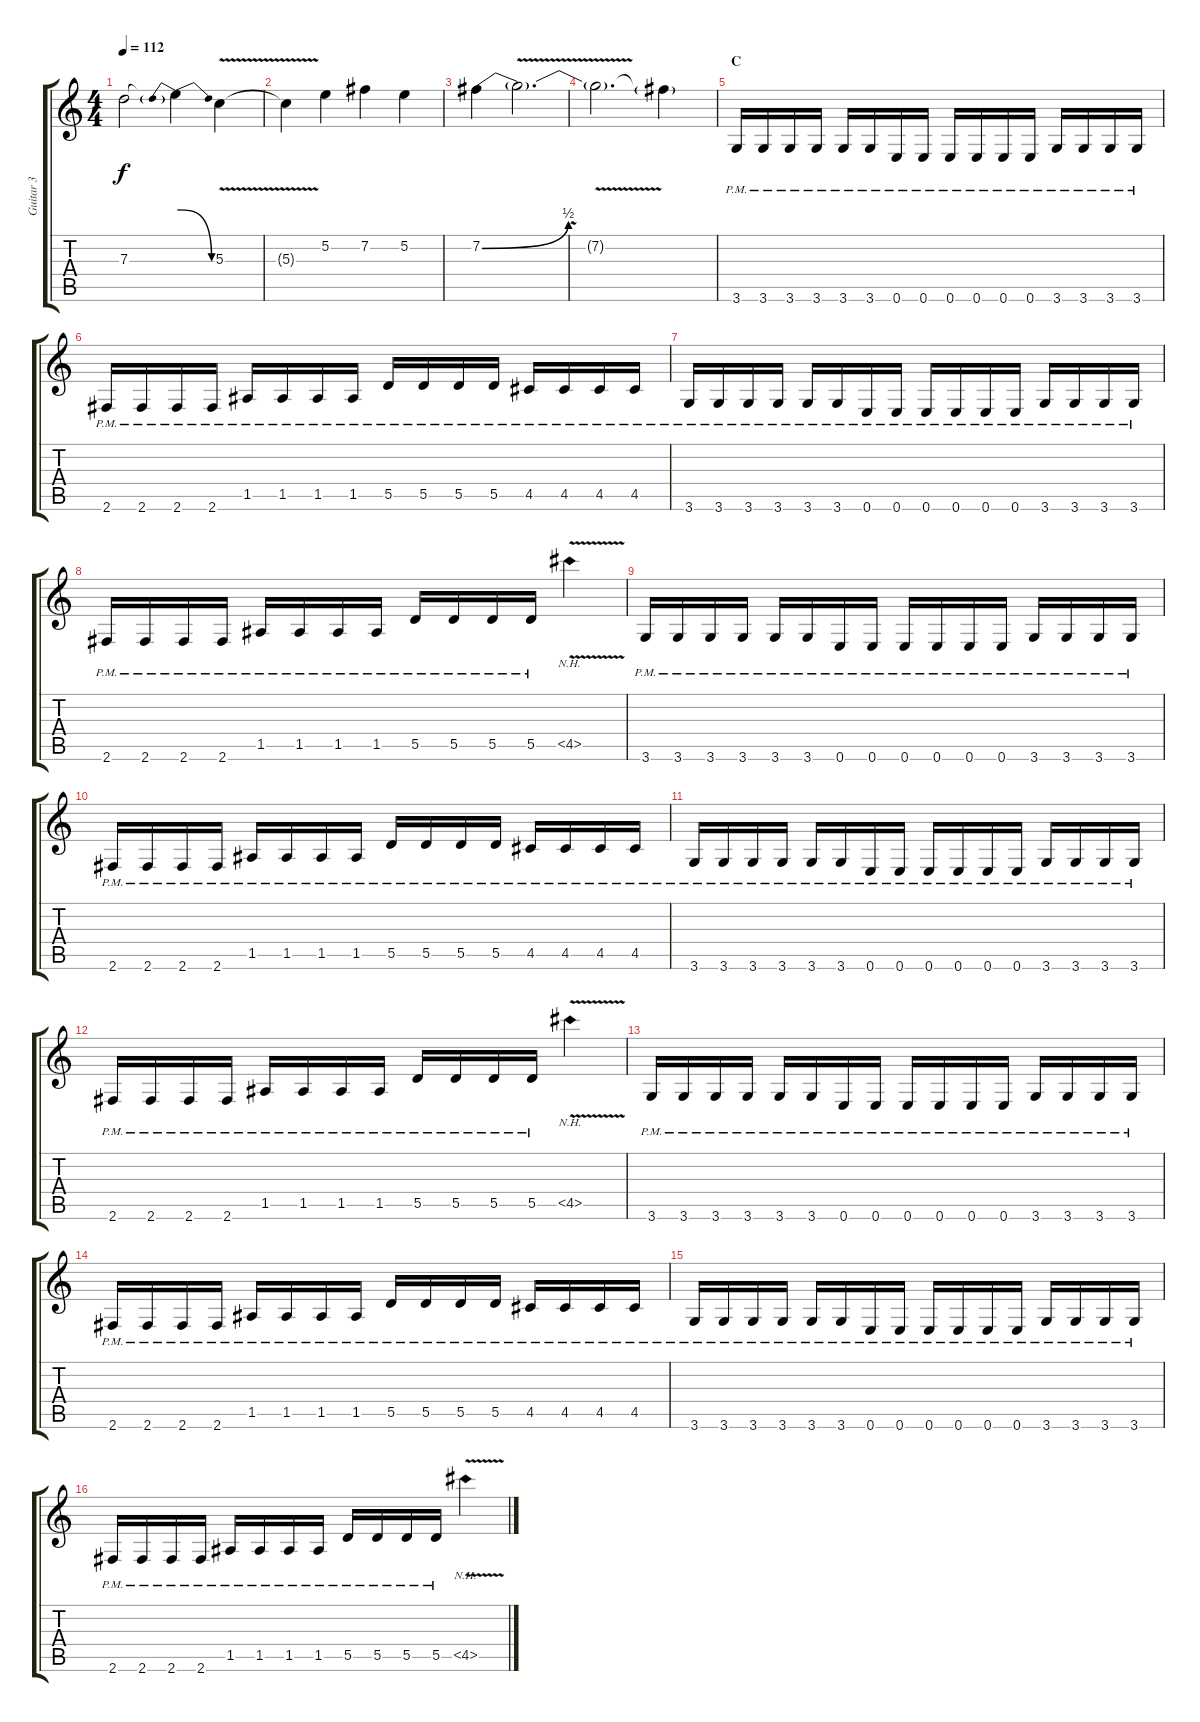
\track ("Guitar 3" "Guitar 3") {instrument overdrivenguitar}
\staff {score tabs}
\tuning (E4 B3 G3 D3 A2 E2) {hide}
\ts (4 4)
\tempo 112
\clef g2
\ks c
7.3{t}.2{dy f} 7.3{be (prebendrelease 0 4 60 0) t}.4 5.3{v}.4 |
5.3{t}.4 5.2.4 7.2.4 5.2.4 |
7.2{be (bend 0 0 60 2)}.4 7.2{v t}.2{d} |
7.2{t}.2{d} 7.2{t}.4 |
\section ("" "C")
3.6{pm}.16 3.6{pm}.16 3.6{pm}.16 3.6{pm}.16 3.6{pm}.16 3.6{pm}.16 0.6{pm}.16 0.6{pm}.16 0.6{pm}.16 0.6{pm}.16 0.6{pm}.16 0.6{pm}.16 3.6{pm}.16 3.6{pm}.16 3.6{pm}.16 3.6{pm}.16 |
2.6{pm}.16 2.6{pm}.16 2.6{pm}.16 2.6{pm}.16 1.5{pm}.16 1.5{pm}.16 1.5{pm}.16 1.5{pm}.16 5.5{pm}.16 5.5{pm}.16 5.5{pm}.16 5.5{pm}.16 4.5{pm}.16 4.5{pm}.16 4.5{pm}.16 4.5{pm}.16 |
3.6{pm}.16 3.6{pm}.16 3.6{pm}.16 3.6{pm}.16 3.6{pm}.16 3.6{pm}.16 0.6{pm}.16 0.6{pm}.16 0.6{pm}.16 0.6{pm}.16 0.6{pm}.16 0.6{pm}.16 3.6{pm}.16 3.6{pm}.16 3.6{pm}.16 3.6{pm}.16 |
2.6{pm}.16 2.6{pm}.16 2.6{pm}.16 2.6{pm}.16 1.5{pm}.16 1.5{pm}.16 1.5{pm}.16 1.5{pm}.16 5.5{pm}.16 5.5{pm}.16 5.5{pm}.16 5.5{pm}.16 4.5{nh v}.4 |
3.6{pm}.16 3.6{pm}.16 3.6{pm}.16 3.6{pm}.16 3.6{pm}.16 3.6{pm}.16 0.6{pm}.16 0.6{pm}.16 0.6{pm}.16 0.6{pm}.16 0.6{pm}.16 0.6{pm}.16 3.6{pm}.16 3.6{pm}.16 3.6{pm}.16 3.6{pm}.16 |
2.6{pm}.16 2.6{pm}.16 2.6{pm}.16 2.6{pm}.16 1.5{pm}.16 1.5{pm}.16 1.5{pm}.16 1.5{pm}.16 5.5{pm}.16 5.5{pm}.16 5.5{pm}.16 5.5{pm}.16 4.5{pm}.16 4.5{pm}.16 4.5{pm}.16 4.5{pm}.16 |
3.6{pm}.16 3.6{pm}.16 3.6{pm}.16 3.6{pm}.16 3.6{pm}.16 3.6{pm}.16 0.6{pm}.16 0.6{pm}.16 0.6{pm}.16 0.6{pm}.16 0.6{pm}.16 0.6{pm}.16 3.6{pm}.16 3.6{pm}.16 3.6{pm}.16 3.6{pm}.16 |
2.6{pm}.16 2.6{pm}.16 2.6{pm}.16 2.6{pm}.16 1.5{pm}.16 1.5{pm}.16 1.5{pm}.16 1.5{pm}.16 5.5{pm}.16 5.5{pm}.16 5.5{pm}.16 5.5{pm}.16 4.5{nh v}.4 |
3.6{pm}.16 3.6{pm}.16 3.6{pm}.16 3.6{pm}.16 3.6{pm}.16 3.6{pm}.16 0.6{pm}.16 0.6{pm}.16 0.6{pm}.16 0.6{pm}.16 0.6{pm}.16 0.6{pm}.16 3.6{pm}.16 3.6{pm}.16 3.6{pm}.16 3.6{pm}.16 |
2.6{pm}.16 2.6{pm}.16 2.6{pm}.16 2.6{pm}.16 1.5{pm}.16 1.5{pm}.16 1.5{pm}.16 1.5{pm}.16 5.5{pm}.16 5.5{pm}.16 5.5{pm}.16 5.5{pm}.16 4.5{pm}.16 4.5{pm}.16 4.5{pm}.16 4.5{pm}.16 |
3.6{pm}.16 3.6{pm}.16 3.6{pm}.16 3.6{pm}.16 3.6{pm}.16 3.6{pm}.16 0.6{pm}.16 0.6{pm}.16 0.6{pm}.16 0.6{pm}.16 0.6{pm}.16 0.6{pm}.16 3.6{pm}.16 3.6{pm}.16 3.6{pm}.16 3.6{pm}.16 |
2.6{pm}.16 2.6{pm}.16 2.6{pm}.16 2.6{pm}.16 1.5{pm}.16 1.5{pm}.16 1.5{pm}.16 1.5{pm}.16 5.5{pm}.16 5.5{pm}.16 5.5{pm}.16 5.5{pm}.16 4.5{nh v}.4
